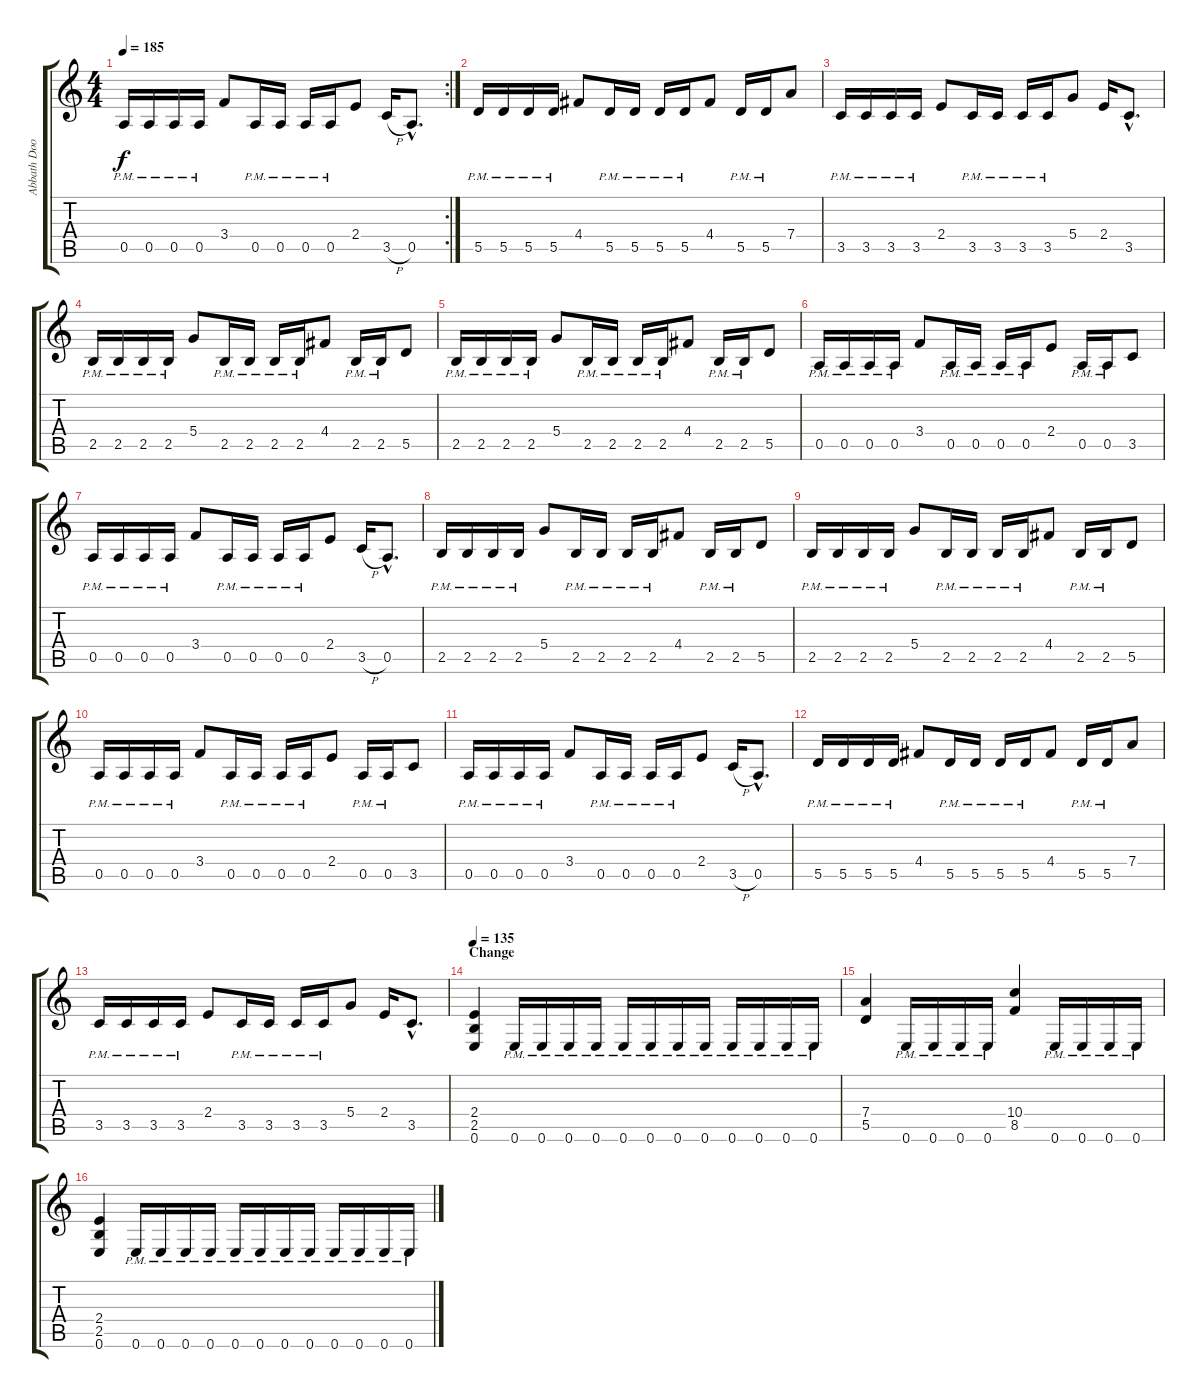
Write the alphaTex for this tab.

\track ("Abbath Doom Occulta (Guitar)" "Abbath Doo") {instrument distortionguitar}
\staff {score tabs}
\tuning (E4 B3 G3 D3 A2 E2) {hide}
\rc 2
\ts (4 4)
\tempo 185
\clef g2
\ks c
0.5{pm}.16{dy f} 0.5{pm}.16 0.5{pm}.16 0.5{pm}.16 3.4.8 0.5{pm}.16 0.5{pm}.16 0.5{pm}.16 0.5{pm}.16 2.4.8 3.5{h}.16 0.5{hac}.8{d} |
5.5{pm}.16 5.5{pm}.16 5.5{pm}.16 5.5{pm}.16 4.4.8 5.5{pm}.16 5.5{pm}.16 5.5{pm}.16 5.5{pm}.16 4.4.8 5.5{pm}.16 5.5{pm}.16 7.4.8 |
3.5{pm}.16 3.5{pm}.16 3.5{pm}.16 3.5{pm}.16 2.4.8 3.5{pm}.16 3.5{pm}.16 3.5{pm}.16 3.5{pm}.16 5.4.8 2.4.16 3.5{hac}.8{d} |
2.5{pm}.16 2.5{pm}.16 2.5{pm}.16 2.5{pm}.16 5.4.8 2.5{pm}.16 2.5{pm}.16 2.5{pm}.16 2.5{pm}.16 4.4.8 2.5{pm}.16 2.5{pm}.16 5.5.8 |
2.5{pm}.16 2.5{pm}.16 2.5{pm}.16 2.5{pm}.16 5.4.8 2.5{pm}.16 2.5{pm}.16 2.5{pm}.16 2.5{pm}.16 4.4.8 2.5{pm}.16 2.5{pm}.16 5.5.8 |
0.5{pm}.16 0.5{pm}.16 0.5{pm}.16 0.5{pm}.16 3.4.8 0.5{pm}.16 0.5{pm}.16 0.5{pm}.16 0.5{pm}.16 2.4.8 0.5{pm}.16 0.5{pm}.16 3.5.8 |
0.5{pm}.16 0.5{pm}.16 0.5{pm}.16 0.5{pm}.16 3.4.8 0.5{pm}.16 0.5{pm}.16 0.5{pm}.16 0.5{pm}.16 2.4.8 3.5{h}.16 0.5{hac}.8{d} |
2.5{pm}.16 2.5{pm}.16 2.5{pm}.16 2.5{pm}.16 5.4.8 2.5{pm}.16 2.5{pm}.16 2.5{pm}.16 2.5{pm}.16 4.4.8 2.5{pm}.16 2.5{pm}.16 5.5.8 |
2.5{pm}.16 2.5{pm}.16 2.5{pm}.16 2.5{pm}.16 5.4.8 2.5{pm}.16 2.5{pm}.16 2.5{pm}.16 2.5{pm}.16 4.4.8 2.5{pm}.16 2.5{pm}.16 5.5.8 |
0.5{pm}.16 0.5{pm}.16 0.5{pm}.16 0.5{pm}.16 3.4.8 0.5{pm}.16 0.5{pm}.16 0.5{pm}.16 0.5{pm}.16 2.4.8 0.5{pm}.16 0.5{pm}.16 3.5.8 |
0.5{pm}.16 0.5{pm}.16 0.5{pm}.16 0.5{pm}.16 3.4.8 0.5{pm}.16 0.5{pm}.16 0.5{pm}.16 0.5{pm}.16 2.4.8 3.5{h}.16 0.5{hac}.8{d} |
5.5{pm}.16 5.5{pm}.16 5.5{pm}.16 5.5{pm}.16 4.4.8 5.5{pm}.16 5.5{pm}.16 5.5{pm}.16 5.5{pm}.16 4.4.8 5.5{pm}.16 5.5{pm}.16 7.4.8 |
3.5{pm}.16 3.5{pm}.16 3.5{pm}.16 3.5{pm}.16 2.4.8 3.5{pm}.16 3.5{pm}.16 3.5{pm}.16 3.5{pm}.16 5.4.8 2.4.16 3.5{hac}.8{d} |
\section ("" "Change ")
\tempo 135
(2.4 2.5 0.6).4 0.6{pm}.16 0.6{pm}.16 0.6{pm}.16 0.6{pm}.16 0.6{pm}.16 0.6{pm}.16 0.6{pm}.16 0.6{pm}.16 0.6{pm}.16 0.6{pm}.16 0.6{pm}.16 0.6{pm}.16 |
(7.4 5.5).4 0.6{pm}.16 0.6{pm}.16 0.6{pm}.16 0.6{pm}.16 (10.4 8.5).4 0.6{pm}.16 0.6{pm}.16 0.6{pm}.16 0.6{pm}.16 |
(2.4 2.5 0.6).4 0.6{pm}.16 0.6{pm}.16 0.6{pm}.16 0.6{pm}.16 0.6{pm}.16 0.6{pm}.16 0.6{pm}.16 0.6{pm}.16 0.6{pm}.16 0.6{pm}.16 0.6{pm}.16 0.6{pm}.16
